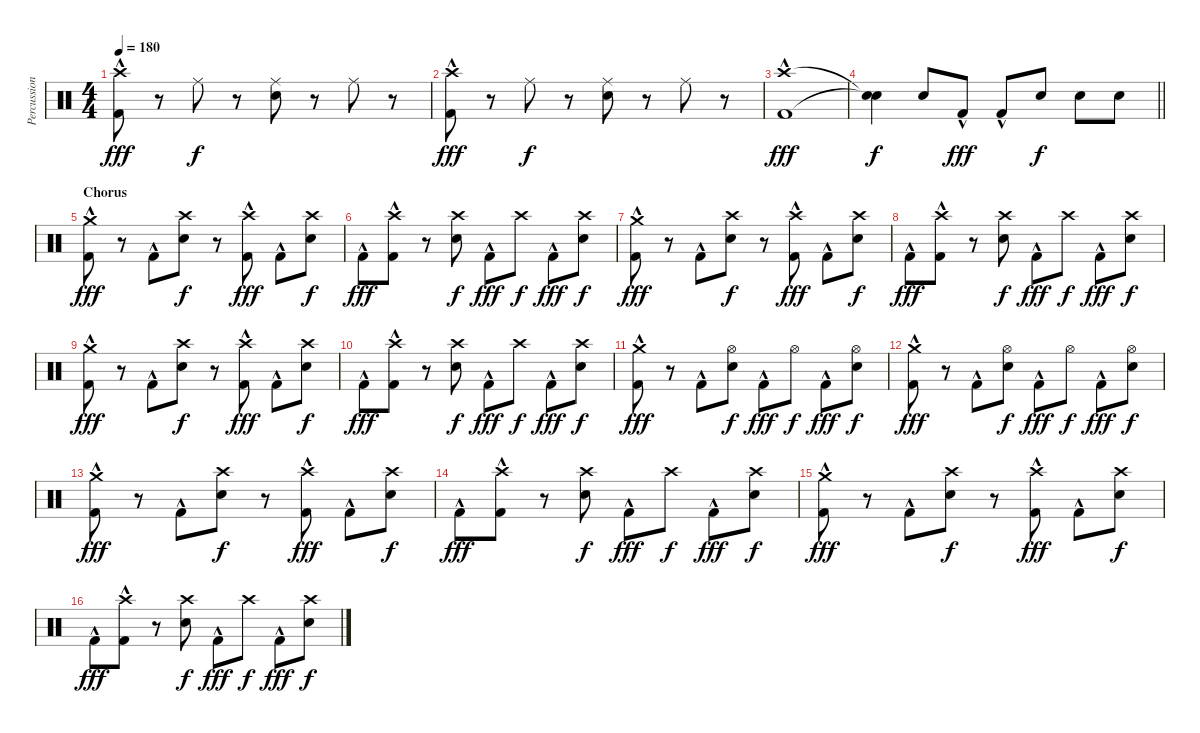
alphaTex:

\track ("Percussion" "Percussion") {instrument percussion}
\staff {score}
\articulation defaults
\ts (4 4)
\tempo 180
\clef neutral
\ks c
("Crash high (hit)" "Kick (hit) 2"{hac}).8{dy fff} r.8 "Ride (middle)".8{dy f} r.8 ("Ride (middle)" "Electric Snare (hit)").8 r.8 "Ride (middle)".8 r.8 |
("Crash high (hit)" "Kick (hit) 2"{hac}).8{dy fff} r.8 "Ride (middle)".8{dy f} r.8 ("Ride (middle)" "Electric Snare (hit)").8 r.8 "Ride (middle)".8 r.8 |
("Crash high (hit)" "Kick (hit) 2"{hac}).1{dy fff} |
\barLineRight lightlight
("Snare (hit)"{t} "Snare (hit)"{t}).4{dy f} "Electric Snare (hit)".8 "Kick (hit) 2"{hac}.8{dy fff} "Kick (hit) 2"{hac}.8 "Electric Snare (hit)".8{dy f} "Electric Snare (hit)".8 "Electric Snare (hit)".8 |
\section ("" "Chorus")
("Crash medium (hit)" "Kick (hit) 2"{hac}).8{dy fff} r.8 "Kick (hit) 2"{hac}.8 ("Crash high (hit)" "Electric Snare (hit)").8{dy f} r.8 ("Crash high (hit)" "Kick (hit) 2"{hac}).8{dy fff} "Kick (hit) 2"{hac}.8 ("Crash high (hit)" "Electric Snare (hit)").8{dy f} |
"Kick (hit) 2"{hac}.8{dy fff} ("Crash high (hit)" "Kick (hit) 2"{hac}).8 r.8 ("Crash high (hit)" "Electric Snare (hit)").8{dy f} "Kick (hit) 2"{hac}.8{dy fff} "Crash high (hit)".8{dy f} "Kick (hit) 2"{hac}.8{dy fff} ("Crash high (hit)" "Electric Snare (hit)").8{dy f} |
("Crash medium (hit)" "Kick (hit) 2"{hac}).8{dy fff} r.8 "Kick (hit) 2"{hac}.8 ("Crash high (hit)" "Electric Snare (hit)").8{dy f} r.8 ("Crash high (hit)" "Kick (hit) 2"{hac}).8{dy fff} "Kick (hit) 2"{hac}.8 ("Crash high (hit)" "Electric Snare (hit)").8{dy f} |
"Kick (hit) 2"{hac}.8{dy fff} ("Crash high (hit)" "Kick (hit) 2"{hac}).8 r.8 ("Crash high (hit)" "Electric Snare (hit)").8{dy f} "Kick (hit) 2"{hac}.8{dy fff} "Crash high (hit)".8{dy f} "Kick (hit) 2"{hac}.8{dy fff} ("Crash high (hit)" "Electric Snare (hit)").8{dy f} |
("Crash medium (hit)" "Kick (hit) 2"{hac}).8{dy fff} r.8 "Kick (hit) 2"{hac}.8 ("Crash high (hit)" "Electric Snare (hit)").8{dy f} r.8 ("Crash high (hit)" "Kick (hit) 2"{hac}).8{dy fff} "Kick (hit) 2"{hac}.8 ("Crash high (hit)" "Electric Snare (hit)").8{dy f} |
"Kick (hit) 2"{hac}.8{dy fff} ("Crash high (hit)" "Kick (hit) 2"{hac}).8 r.8 ("Crash high (hit)" "Electric Snare (hit)").8{dy f} "Kick (hit) 2"{hac}.8{dy fff} "Crash high (hit)".8{dy f} "Kick (hit) 2"{hac}.8{dy fff} ("Crash high (hit)" "Electric Snare (hit)").8{dy f} |
("Crash medium (hit)" "Kick (hit) 2"{hac}).8{dy fff} r.8 "Kick (hit) 2"{hac}.8 ("Hi-Hat (open)" "Electric Snare (hit)").8{dy f} "Kick (hit) 2"{hac}.8{dy fff} "Hi-Hat (open)".8{dy f} "Kick (hit) 2"{hac}.8{dy fff} ("Hi-Hat (open)" "Electric Snare (hit)").8{dy f} |
("Crash medium (hit)" "Kick (hit) 2"{hac}).8{dy fff} r.8 "Kick (hit) 2"{hac}.8 ("Hi-Hat (open)" "Electric Snare (hit)").8{dy f} "Kick (hit) 2"{hac}.8{dy fff} "Hi-Hat (open)".8{dy f} "Kick (hit) 2"{hac}.8{dy fff} ("Hi-Hat (open)" "Electric Snare (hit)").8{dy f} |
("Crash medium (hit)" "Kick (hit) 2"{hac}).8{dy fff} r.8 "Kick (hit) 2"{hac}.8 ("Crash high (hit)" "Electric Snare (hit)").8{dy f} r.8 ("Crash high (hit)" "Kick (hit) 2"{hac}).8{dy fff} "Kick (hit) 2"{hac}.8 ("Crash high (hit)" "Electric Snare (hit)").8{dy f} |
"Kick (hit) 2"{hac}.8{dy fff} ("Crash high (hit)" "Kick (hit) 2"{hac}).8 r.8 ("Crash high (hit)" "Electric Snare (hit)").8{dy f} "Kick (hit) 2"{hac}.8{dy fff} "Crash high (hit)".8{dy f} "Kick (hit) 2"{hac}.8{dy fff} ("Crash high (hit)" "Electric Snare (hit)").8{dy f} |
("Crash medium (hit)" "Kick (hit) 2"{hac}).8{dy fff} r.8 "Kick (hit) 2"{hac}.8 ("Crash high (hit)" "Electric Snare (hit)").8{dy f} r.8 ("Crash high (hit)" "Kick (hit) 2"{hac}).8{dy fff} "Kick (hit) 2"{hac}.8 ("Crash high (hit)" "Electric Snare (hit)").8{dy f} |
"Kick (hit) 2"{hac}.8{dy fff} ("Crash high (hit)" "Kick (hit) 2"{hac}).8 r.8 ("Crash high (hit)" "Electric Snare (hit)").8{dy f} "Kick (hit) 2"{hac}.8{dy fff} "Crash high (hit)".8{dy f} "Kick (hit) 2"{hac}.8{dy fff} ("Crash high (hit)" "Electric Snare (hit)").8{dy f}
